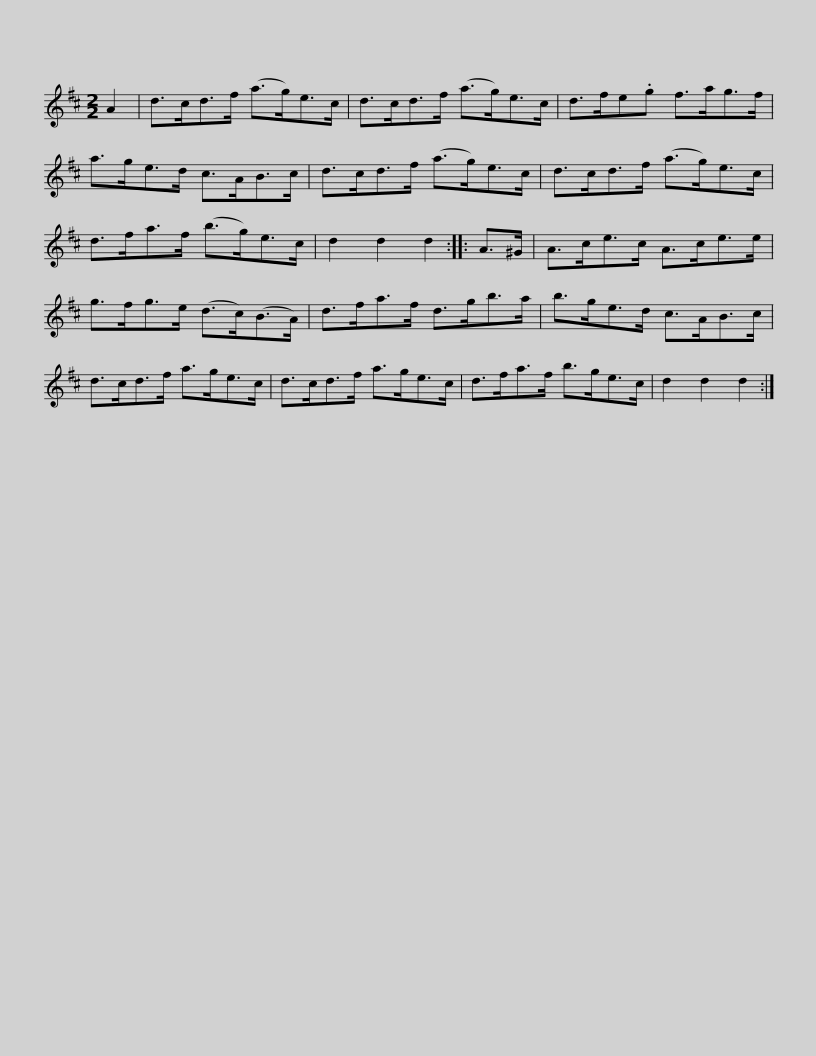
X:1
L:1/8
M:2/2
I:linebreak $
K:D
V:1 treble
V:1
 A2 | d>cd>f (a>g)e>c | d>cd>f (a>g)e>c | d>fe.g f>ag>f | a>ge>d c>AB>c |$ %5
 d>cd>f (a>g)e>c | d>cd>f (a>g)e>c | d>fa>f (b>g)e>c | d2 d2 d2 :: A>^G |$ %10
 A>ce>c A>ce>e | g>fg>e (d>c)(B>A) | d>fa>f d>gb>a | b>ge>d c>AB>c |$ d>cd>f a>ge>c | %15
 d>cd>f a>ge>c | d>fa>f b>ge>c | d2 d2 d2 :| %18
